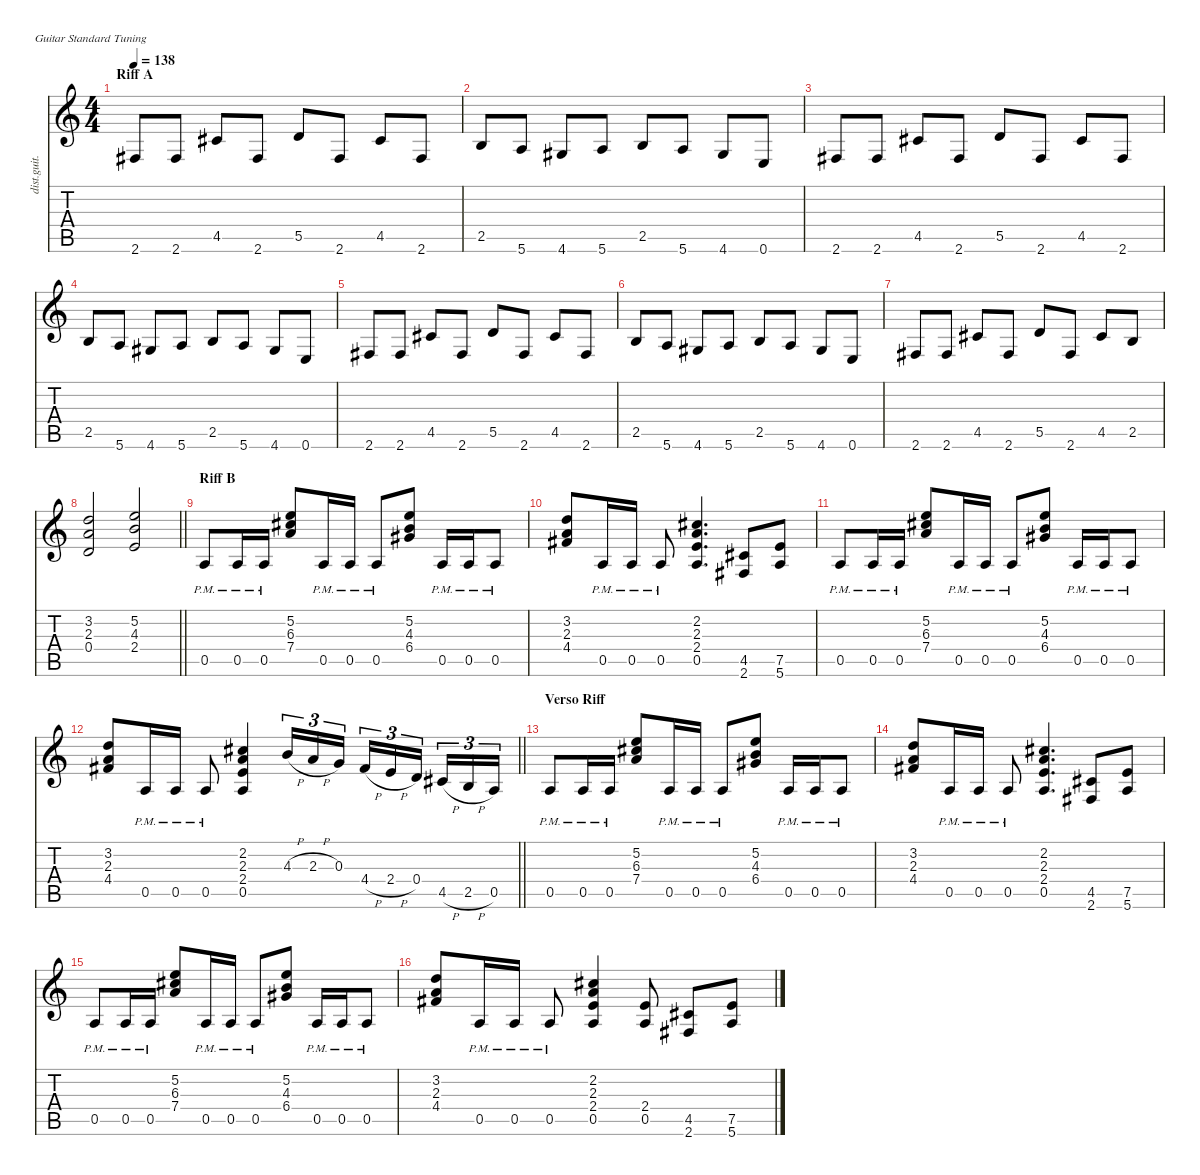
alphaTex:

\defaultSystemsLayout 4
\hideDynamics
\bracketExtendMode nobrackets
\otherSystemsTrackNameOrientation horizontal
\track ("Randy Rhoads" "dist.guit.") {instrument distortionguitar}
\staff {score tabs}
\tuning (E4 B3 G3 D3 A2 E2)
\ts (4 4)
\section ("" "Riff A")
\tempo 138
\clef g2
\ks c
2.6{acc #}.8{dy f beam Up} 2.6{acc #}.8{beam Up} 4.5{acc #}.8{beam Up} 2.6{acc #}.8{beam Up} 5.5.8{beam Up} 2.6{acc #}.8{beam Up} 4.5{acc #}.8{beam Up} 2.6{acc #}.8{beam Up} |
2.5.8{beam Up} 5.6.8{beam Up} 4.6{acc #}.8{beam Up} 5.6.8{beam Up} 2.5.8{beam Up} 5.6.8{beam Up} 4.6{acc #}.8{beam Up} 0.6.8{beam Up} |
2.6{acc #}.8{beam Up} 2.6{acc #}.8{beam Up} 4.5{acc #}.8{beam Up} 2.6{acc #}.8{beam Up} 5.5.8{beam Up} 2.6{acc #}.8{beam Up} 4.5{acc #}.8{beam Up} 2.6{acc #}.8{beam Up} |
2.5.8{beam Up} 5.6.8{beam Up} 4.6{acc #}.8{beam Up} 5.6.8{beam Up} 2.5.8{beam Up} 5.6.8{beam Up} 4.6{acc #}.8{beam Up} 0.6.8{beam Up} |
2.6{acc #}.8{beam Up} 2.6{acc #}.8{beam Up} 4.5{acc #}.8{beam Up} 2.6{acc #}.8{beam Up} 5.5.8{beam Up} 2.6{acc #}.8{beam Up} 4.5{acc #}.8{beam Up} 2.6{acc #}.8{beam Up} |
2.5.8{beam Up} 5.6.8{beam Up} 4.6{acc #}.8{beam Up} 5.6.8{beam Up} 2.5.8{beam Up} 5.6.8{beam Up} 4.6{acc #}.8{beam Up} 0.6.8{beam Up} |
2.6{acc #}.8{beam Up} 2.6{acc #}.8{beam Up} 4.5{acc #}.8{beam Up} 2.6{acc #}.8{beam Up} 5.5.8{beam Up} 2.6{acc #}.8{beam Up} 4.5{acc #}.8{beam Up} 2.5.8{beam Up} |
\barLineRight lightlight
(3.2 2.3 0.4).2{beam Up} (5.2 4.3 2.4).2{beam Up} |
\section ("" "Riff B")
0.5{pm}.8{dy fff beam Up} 0.5{pm}.16{beam Up} 0.5{pm}.16{beam Up} (5.2 6.3{acc #} 7.4).8{dy f beam Up} 0.5{pm}.16{dy fff beam Up} 0.5{pm}.16{beam Up} 0.5{pm}.8{beam Up} (5.2 4.3 6.4{acc #}).8{dy f beam Up} 0.5{pm}.16{dy fff beam Up} 0.5{pm}.16{beam Up} 0.5{pm}.8{beam Up} |
(3.2 2.3 4.4{acc #}).8{dy f beam Up} 0.5{pm}.16{dy fff beam Up} 0.5{pm}.16{beam Up} 0.5{pm}.8{beam Up} (2.2{acc #} 2.3 2.4 0.5).4{d dy f beam Up} (4.5{acc #} 2.6{acc #}).8{beam Up} (7.5 5.6).8{beam Up} |
0.5{pm}.8{dy fff beam Up} 0.5{pm}.16{beam Up} 0.5{pm}.16{beam Up} (5.2 6.3{acc #} 7.4).8{dy f beam Up} 0.5{pm}.16{dy fff beam Up} 0.5{pm}.16{beam Up} 0.5{pm}.8{beam Up} (5.2 4.3 6.4{acc #}).8{dy f beam Up} 0.5{pm}.16{dy fff beam Up} 0.5{pm}.16{beam Up} 0.5{pm}.8{beam Up} |
\barLineRight lightlight
(3.2 2.3 4.4{acc #}).8{dy f beam Up} 0.5{pm}.16{dy fff beam Up} 0.5{pm}.16{beam Up} 0.5{pm}.8{beam Up} (2.2{acc #} 2.3 2.4 0.5).4{dy f beam Up} 4.3{h}.16{tu (3 2) dy fff beam Up} 2.3{h}.16{tu (3 2) beam Up} 0.3.16{tu (3 2) beam Up} 4.4{h acc #}.16{tu (3 2) beam Up} 2.4{h}.16{tu (3 2) beam Up} 0.4.16{tu (3 2) beam Up} 4.5{h acc #}.16{tu (3 2) beam Up} 2.5{h}.16{tu (3 2) beam Up} 0.5.16{tu (3 2) beam Up} |
\section ("" "Verso Riff")
0.5{pm}.8{beam Up} 0.5{pm}.16{beam Up} 0.5{pm}.16{beam Up} (5.2 6.3{acc #} 7.4).8{dy f beam Up} 0.5{pm}.16{dy fff beam Up} 0.5{pm}.16{beam Up} 0.5{pm}.8{beam Up} (5.2 4.3 6.4{acc #}).8{dy f beam Up} 0.5{pm}.16{dy fff beam Up} 0.5{pm}.16{beam Up} 0.5{pm}.8{beam Up} |
(3.2 2.3 4.4{acc #}).8{dy f beam Up} 0.5{pm}.16{dy fff beam Up} 0.5{pm}.16{beam Up} 0.5{pm}.8{beam Up} (2.2{acc #} 2.3 2.4 0.5).4{d dy f beam Up} (4.5{acc #} 2.6{acc #}).8{beam Up} (7.5 5.6).8{beam Up} |
0.5{pm}.8{dy fff beam Up} 0.5{pm}.16{beam Up} 0.5{pm}.16{beam Up} (5.2 6.3{acc #} 7.4).8{dy f beam Up} 0.5{pm}.16{dy fff beam Up} 0.5{pm}.16{beam Up} 0.5{pm}.8{beam Up} (5.2 4.3 6.4{acc #}).8{dy f beam Up} 0.5{pm}.16{dy fff beam Up} 0.5{pm}.16{beam Up} 0.5{pm}.8{beam Up} |
(3.2 2.3 4.4{acc #}).8{dy f beam Up} 0.5{pm}.16{dy fff beam Up} 0.5{pm}.16{beam Up} 0.5{pm}.8{beam Up} (2.2{acc #} 2.3 2.4 0.5).4{dy f beam Up} (2.4 0.5).8{beam Up} (4.5{acc #} 2.6{acc #}).8{beam Up} (7.5 5.6).8{beam Up}
